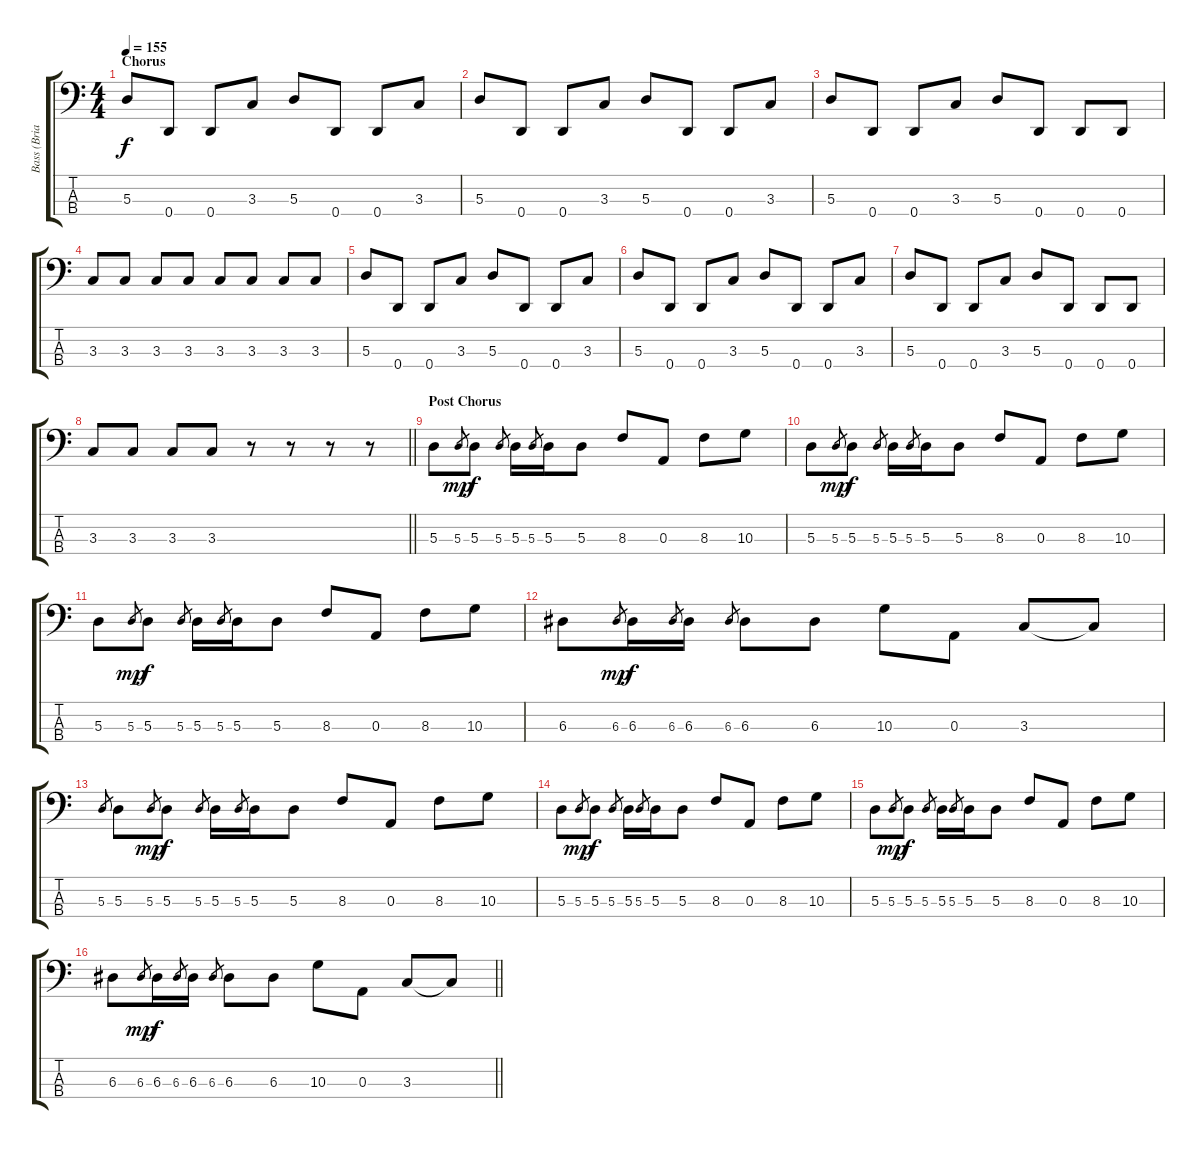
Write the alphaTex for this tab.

\track ("Bass (Brian White)" "Bass (Bria") {instrument electricbassfinger}
\staff {score tabs}
\tuning (G2 D2 A1 D1) {hide}
\ts (4 4)
\section ("" "Chorus")
\tempo 155
\clef f4
\ks c
5.3.8{dy f} 0.4.8 0.4.8 3.3.8 5.3.8 0.4.8 0.4.8 3.3.8 |
5.3.8 0.4.8 0.4.8 3.3.8 5.3.8 0.4.8 0.4.8 3.3.8 |
5.3.8 0.4.8 0.4.8 3.3.8 5.3.8 0.4.8 0.4.8 0.4.8 |
3.3.8 3.3.8 3.3.8 3.3.8 3.3.8 3.3.8 3.3.8 3.3.8 |
5.3.8 0.4.8 0.4.8 3.3.8 5.3.8 0.4.8 0.4.8 3.3.8 |
5.3.8 0.4.8 0.4.8 3.3.8 5.3.8 0.4.8 0.4.8 3.3.8 |
5.3.8 0.4.8 0.4.8 3.3.8 5.3.8 0.4.8 0.4.8 0.4.8 |
\barLineRight lightlight
3.3.8 3.3.8 3.3.8 3.3.8 r.8 r.8 r.8 r.8 |
\section ("" "Post Chorus")
5.3.8 5.3.8{gr dy mp} 5.3.8{dy f} 5.3.8{gr} 5.3.16 5.3.8{gr} 5.3.16 5.3.8 8.3.8 0.3.8 8.3.8 10.3.8 |
5.3.8 5.3.8{gr dy mp} 5.3.8{dy f} 5.3.8{gr} 5.3.16 5.3.8{gr} 5.3.16 5.3.8 8.3.8 0.3.8 8.3.8 10.3.8 |
5.3.8 5.3.8{gr dy mp} 5.3.8{dy f} 5.3.8{gr} 5.3.16 5.3.8{gr} 5.3.16 5.3.8 8.3.8 0.3.8 8.3.8 10.3.8 |
6.3.8 6.3.8{gr dy mp} 6.3.16{dy f} 6.3.8{gr} 6.3.16 6.3.8{gr} 6.3.8 6.3.8 10.3.8 0.3.8 3.3.8 3.3{t}.8 |
5.3.8{gr} 5.3.8 5.3.8{gr dy mp} 5.3.8{dy f} 5.3.8{gr} 5.3.16 5.3.8{gr} 5.3.16 5.3.8 8.3.8 0.3.8 8.3.8 10.3.8 |
5.3.8 5.3.8{gr dy mp} 5.3.8{dy f} 5.3.8{gr} 5.3.16 5.3.8{gr} 5.3.16 5.3.8 8.3.8 0.3.8 8.3.8 10.3.8 |
5.3.8 5.3.8{gr dy mp} 5.3.8{dy f} 5.3.8{gr} 5.3.16 5.3.8{gr} 5.3.16 5.3.8 8.3.8 0.3.8 8.3.8 10.3.8 |
\barLineRight lightlight
6.3.8 6.3.8{gr dy mp} 6.3.16{dy f} 6.3.8{gr} 6.3.16 6.3.8{gr} 6.3.8 6.3.8 10.3.8 0.3.8 3.3.8 3.3{t}.8
